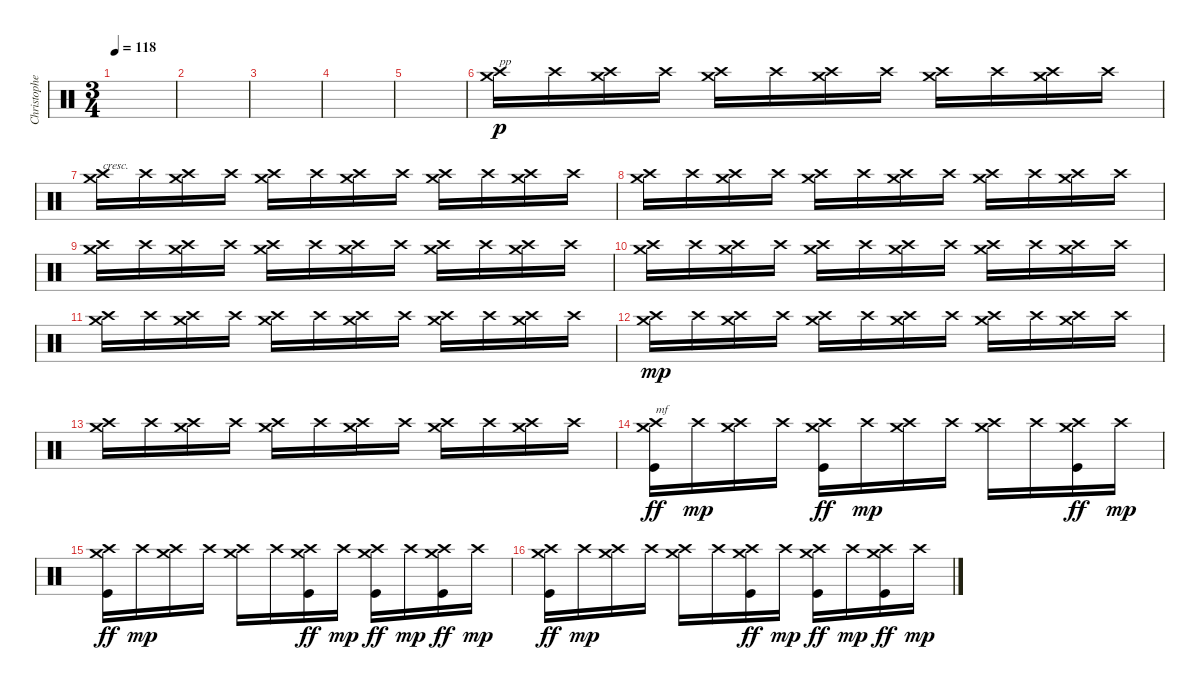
\track ("Christopher" "Christophe") {instrument percussion}
\staff {score}
\articulation defaults
\ts (3 4)
\tempo 118
\clef neutral
\ks c
|
|
|
|
|
("Crash high (hit)" "Crash medium (hit)").16{txt "pp" dy p} "Crash high (hit)".16 ("Crash high (hit)" "Crash medium (hit)").16 "Crash high (hit)".16 ("Crash high (hit)" "Crash medium (hit)").16 "Crash high (hit)".16 ("Crash high (hit)" "Crash medium (hit)").16 "Crash high (hit)".16 ("Crash high (hit)" "Crash medium (hit)").16 "Crash high (hit)".16 ("Crash high (hit)" "Crash medium (hit)").16 "Crash high (hit)".16 |
("Crash high (hit)" "Crash medium (hit)").16{txt "cresc."} "Crash high (hit)".16 ("Crash high (hit)" "Crash medium (hit)").16 "Crash high (hit)".16 ("Crash high (hit)" "Crash medium (hit)").16 "Crash high (hit)".16 ("Crash high (hit)" "Crash medium (hit)").16 "Crash high (hit)".16 ("Crash high (hit)" "Crash medium (hit)").16 "Crash high (hit)".16 ("Crash high (hit)" "Crash medium (hit)").16 "Crash high (hit)".16 |
("Crash high (hit)" "Crash medium (hit)").16 "Crash high (hit)".16 ("Crash high (hit)" "Crash medium (hit)").16 "Crash high (hit)".16 ("Crash high (hit)" "Crash medium (hit)").16 "Crash high (hit)".16 ("Crash high (hit)" "Crash medium (hit)").16 "Crash high (hit)".16 ("Crash high (hit)" "Crash medium (hit)").16 "Crash high (hit)".16 ("Crash high (hit)" "Crash medium (hit)").16 "Crash high (hit)".16 |
("Crash high (hit)" "Crash medium (hit)").16 "Crash high (hit)".16 ("Crash high (hit)" "Crash medium (hit)").16 "Crash high (hit)".16 ("Crash high (hit)" "Crash medium (hit)").16 "Crash high (hit)".16 ("Crash high (hit)" "Crash medium (hit)").16 "Crash high (hit)".16 ("Crash high (hit)" "Crash medium (hit)").16 "Crash high (hit)".16 ("Crash high (hit)" "Crash medium (hit)").16 "Crash high (hit)".16 |
("Crash high (hit)" "Crash medium (hit)").16 "Crash high (hit)".16 ("Crash high (hit)" "Crash medium (hit)").16 "Crash high (hit)".16 ("Crash high (hit)" "Crash medium (hit)").16 "Crash high (hit)".16 ("Crash high (hit)" "Crash medium (hit)").16 "Crash high (hit)".16 ("Crash high (hit)" "Crash medium (hit)").16 "Crash high (hit)".16 ("Crash high (hit)" "Crash medium (hit)").16 "Crash high (hit)".16 |
("Crash high (hit)" "Crash medium (hit)").16 "Crash high (hit)".16 ("Crash high (hit)" "Crash medium (hit)").16 "Crash high (hit)".16 ("Crash high (hit)" "Crash medium (hit)").16 "Crash high (hit)".16 ("Crash high (hit)" "Crash medium (hit)").16 "Crash high (hit)".16 ("Crash high (hit)" "Crash medium (hit)").16 "Crash high (hit)".16 ("Crash high (hit)" "Crash medium (hit)").16 "Crash high (hit)".16 |
("Crash high (hit)" "Crash medium (hit)").16{dy mp} "Crash high (hit)".16 ("Crash high (hit)" "Crash medium (hit)").16 "Crash high (hit)".16 ("Crash high (hit)" "Crash medium (hit)").16 "Crash high (hit)".16 ("Crash high (hit)" "Crash medium (hit)").16 "Crash high (hit)".16 ("Crash high (hit)" "Crash medium (hit)").16 "Crash high (hit)".16 ("Crash high (hit)" "Crash medium (hit)").16 "Crash high (hit)".16 |
("Crash high (hit)" "Crash medium (hit)").16 "Crash high (hit)".16 ("Crash high (hit)" "Crash medium (hit)").16 "Crash high (hit)".16 ("Crash high (hit)" "Crash medium (hit)").16 "Crash high (hit)".16 ("Crash high (hit)" "Crash medium (hit)").16 "Crash high (hit)".16 ("Crash high (hit)" "Crash medium (hit)").16 "Crash high (hit)".16 ("Crash high (hit)" "Crash medium (hit)").16 "Crash high (hit)".16 |
("Crash high (hit)" "Crash medium (hit)" "Kick (hit)").16{txt "mf" dy ff} "Crash high (hit)".16{dy mp} ("Crash high (hit)" "Crash medium (hit)").16 "Crash high (hit)".16 ("Crash high (hit)" "Crash medium (hit)" "Kick (hit)").16{dy ff} "Crash high (hit)".16{dy mp} ("Crash high (hit)" "Crash medium (hit)").16 "Crash high (hit)".16 ("Crash high (hit)" "Crash medium (hit)").16 "Crash high (hit)".16 ("Crash high (hit)" "Crash medium (hit)" "Kick (hit)").16{dy ff} "Crash high (hit)".16{dy mp} |
("Crash high (hit)" "Crash medium (hit)" "Kick (hit)").16{dy ff} "Crash high (hit)".16{dy mp} ("Crash high (hit)" "Crash medium (hit)").16 "Crash high (hit)".16 ("Crash high (hit)" "Crash medium (hit)").16 "Crash high (hit)".16 ("Crash high (hit)" "Crash medium (hit)" "Kick (hit)").16{dy ff} "Crash high (hit)".16{dy mp} ("Crash high (hit)" "Crash medium (hit)" "Kick (hit)").16{dy ff} "Crash high (hit)".16{dy mp} ("Crash high (hit)" "Crash medium (hit)" "Kick (hit)").16{dy ff} "Crash high (hit)".16{dy mp} |
("Crash high (hit)" "Crash medium (hit)" "Kick (hit)").16{dy ff} "Crash high (hit)".16{dy mp} ("Crash high (hit)" "Crash medium (hit)").16 "Crash high (hit)".16 ("Crash high (hit)" "Crash medium (hit)").16 "Crash high (hit)".16 ("Crash high (hit)" "Crash medium (hit)" "Kick (hit)").16{dy ff} "Crash high (hit)".16{dy mp} ("Crash high (hit)" "Crash medium (hit)" "Kick (hit)").16{dy ff} "Crash high (hit)".16{dy mp} ("Crash high (hit)" "Crash medium (hit)" "Kick (hit)").16{dy ff} "Crash high (hit)".16{dy mp}
